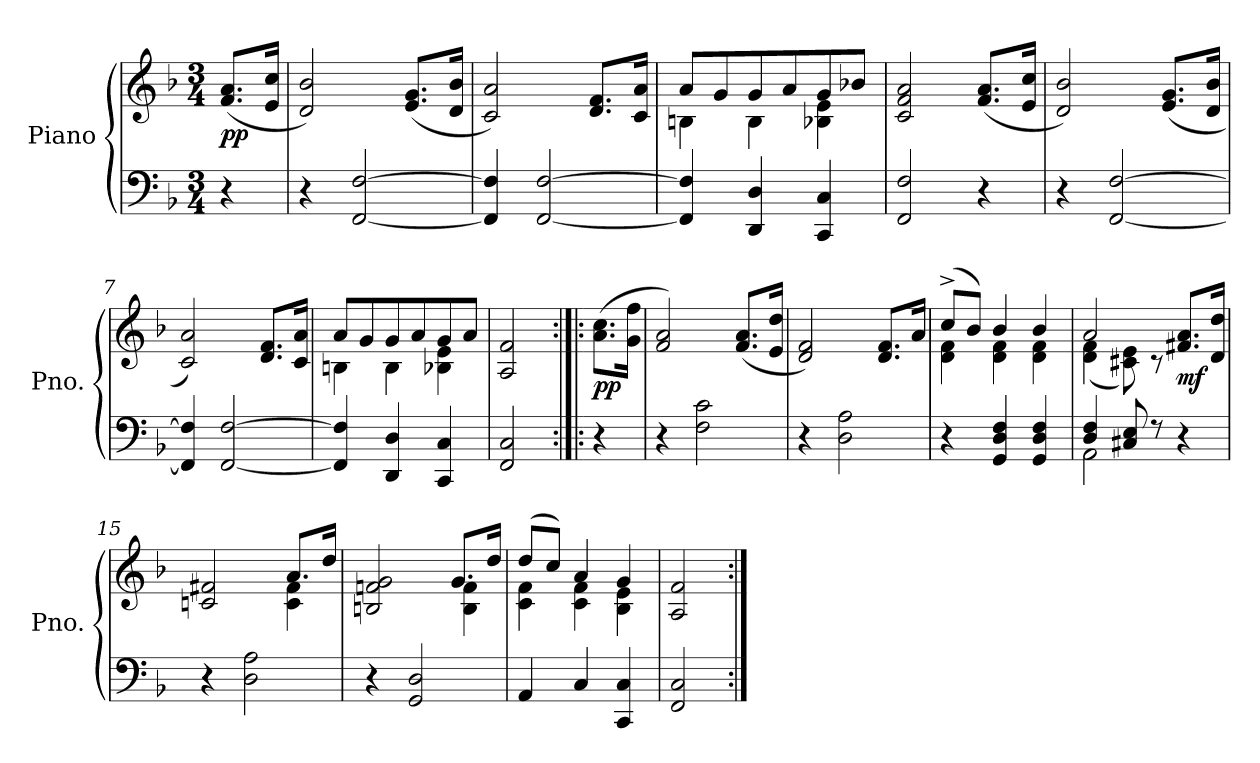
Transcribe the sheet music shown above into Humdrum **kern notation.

**kern	**kern	**dynam
*part1	*part1	*part1
*staff2	*staff1	*staff1/2
*I"Piano	*	*
*I'Pno.	*	*
*clefF4	*clefG2	*
*k[b-]	*k[b-]	*
*M3/4	*M3/4	*
*MM70	*MM70	*
=1	=1	=1
!	!	!LO:DY:b
4r	(<8.f/ 8.a/L	pp
.	16e/ 16cc/Jk	.
=2	=2	=2
4r	2d/ 2b-/)	.
[2FF/ [2F/	.	.
.	(<8.e/ 8.g/L	.
.	16d/ 16b-/Jk	.
=3	=3	=3
4FF/] 4F/]	2c/ 2a/)	.
[2FF/ [2F/	.	.
.	8.d/ 8.f/L	.
.	16c/ 16a/Jk	.
=4	=4	=4
*	*^	*
4FF/] 4F/]	8a/L	4Bn\	.
.	8g/	.	.
4DD/ 4D/	8g/	4B\	.
.	8a/	.	.
4CC/ 4C/	8g/	4B-X\ 4e\	.
.	8b-X/J	.	.
*	*v	*v	*
=5	=5	=5
2FF/ 2F/	2c/ 2f/ 2a/	.
4r	(<8.f/ 8.a/L	.
.	16e/ 16cc/Jk	.
=6	=6	=6
4r	2d/ 2b-/)	.
[2FF/ [2F/	.	.
.	(<8.e/ 8.g/L	.
.	16d/ 16b-/Jk	.
=7	=7	=7
4FF/] 4F/]	2c/ 2a/)	.
[2FF/ [2F/	.	.
.	8.d/ 8.f/L	.
.	16c/ 16a/Jk	.
=8	=8	=8
*	*^	*
4FF/] 4F/]	8a/L	4Bn\	.
.	8g/	.	.
4DD/ 4D/	8g/	4B\	.
.	8a/	.	.
4CC/ 4C/	8g/	4B-X\ 4e\	.
.	8a/J	.	.
*	*v	*v	*
=9	=9	=9
2FF/ 2C/	2A/ 2f/	.
!!LO:LB:g=z
=10:|!|:	=10:|!|:	=10:|!|:
!	!	!LO:DY:b
4r	(>8.a\ 8.cc\L	pp
.	16g\ 16ff\Jk	.
=11	=11	=11
4r	2f/ 2a/)	.
2F\ 2c\	.	.
.	(<8.f/ 8.a/L	.
.	16e/ 16dd/Jk	.
=12	=12	=12
4r	2d/ 2f/)	.
2D\ 2A\	.	.
.	8.d/ 8.f/L	.
.	16a/Jk	.
=13	=13	=13
*	*^	*
4r	(>8cc^/L	4d\ 4f\	.
.	8b-/J)	.	.
4GG/ 4D/ 4F/	4b-/	4d\ 4f\	.
4GG/ 4D/ 4F/	4b-/	4d\ 4f\	.
=14	=14	=14	=14
*^	*	*	*
4D/ 4F/	2AA\	2a/	(<4d\ 4f\	.
8C#X/ 8E/	.	.	8c#X\ 8e\)	.
8r	.	.	8r	.
!	!	!	!	!LO:DY:b
4r	4ryy	8.f#X/ 8.a/L	4ryy	mf
.	.	16d/ 16dd/Jk	.	.
*v	*v	*	*	*
=15	=15	=15	=15
4r	2cn/ 2f#X/	2ryy	.
2D\ 2A\	.	.	.
.	8.a/L	4c\ 4f#\	.
.	16dd/Jk	.	.
=16	=16	=16	=16
4r	2Bn/ 2fn/ 2g/	2ryy	.
2GG/ 2D/	.	.	.
.	8.g/L	4B\ 4f\	.
.	16dd/Jk	.	.
=17	=17	=17	=17
4AA/	(>8dd/L	4c\ 4f\	.
.	8cc/J)	.	.
4C/	4a/	4c\ 4f\	.
4CC/ 4C/	4g/	4B-\ 4e\	.
*	*v	*v	*
=18	=18	=18
2FF/ 2C/	2A/ 2f/	.
=:|!	=:|!	=:|!
*-	*-	*-
